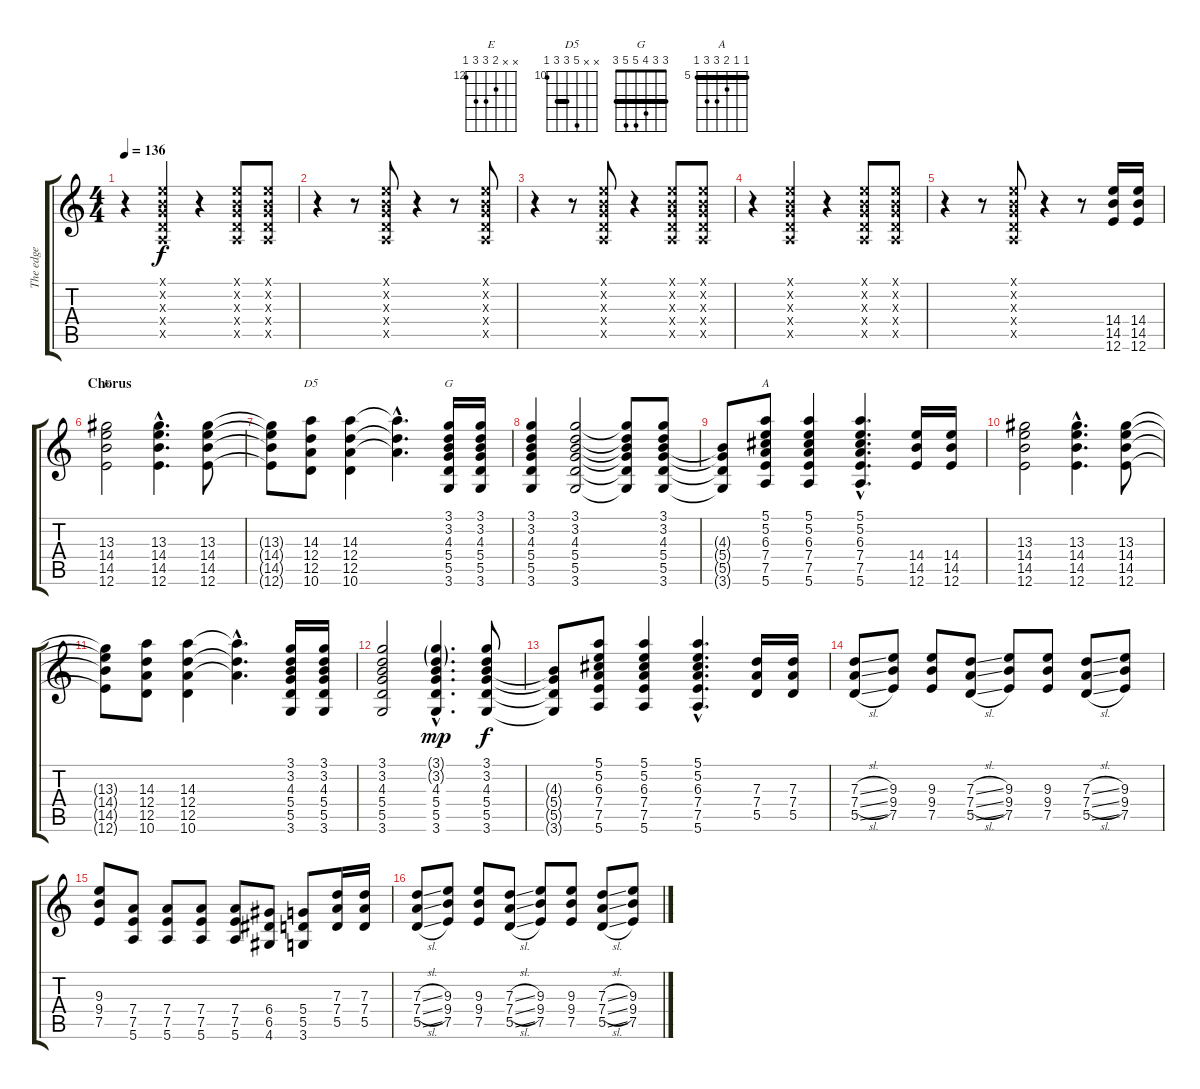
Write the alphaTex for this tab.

\track ("The edge" "The edge") {instrument distortionguitar}
\staff {score tabs}
\tuning (E4 B3 G3 D3 A2 E2) {hide}
\chord ("E" x x 13 14 14 12) {firstfret 12}
\chord ("D5" x x 14 12 12 10) {firstfret 10 barre 12}
\chord ("G" 3 3 4 5 5 3) {barre 3}
\chord ("A" 5 5 6 7 7 5) {firstfret 5 barre 5}
\ts (4 4)
\tempo 136
\clef g2
\ks c
r.4{dy f} (0.1{x} 0.2{x} 0.3{x} 0.4{x} 0.5{x}).4 r.4 (0.1{x} 0.2{x} 0.3{x} 0.4{x} 0.5{x}).8 (0.1{x} 0.2{x} 0.3{x} 0.4{x} 0.5{x}).8 |
r.4 r.8 (0.1{x} 0.2{x} 0.3{x} 0.4{x} 0.5{x}).8 r.4 r.8 (0.1{x} 0.2{x} 0.3{x} 0.4{x} 0.5{x}).8 |
r.4 r.8 (0.1{x} 0.2{x} 0.3{x} 0.4{x} 0.5{x}).8 r.4 (0.1{x} 0.2{x} 0.3{x} 0.4{x} 0.5{x}).8 (0.1{x} 0.2{x} 0.3{x} 0.4{x} 0.5{x}).8 |
r.4 (0.1{x} 0.2{x} 0.3{x} 0.4{x} 0.5{x}).4 r.4 (0.1{x} 0.2{x} 0.3{x} 0.4{x} 0.5{x}).8 (0.1{x} 0.2{x} 0.3{x} 0.4{x} 0.5{x}).8 |
r.4 r.8 (0.1{x} 0.2{x} 0.3{x} 0.4{x} 0.5{x}).8 r.4 r.8 (14.4 14.5 12.6).16 (14.4 14.5 12.6).16 |
\section ("" "Chorus")
(13.3 14.4 14.5 12.6).2{ch "E"} (13.3{hac} 14.4{hac} 14.5{hac} 12.6{hac}).4{d} (13.3 14.4 14.5 12.6).8 |
(13.3{t} 14.4{t} 14.5{t} 12.6{t}).8 (14.3 12.4 12.5 10.6).8{ch "D5"} (14.3 12.4 12.5 10.6).4 (14.3{hac t} 12.4{hac t} 12.5{hac t}).4{d} (3.1 3.2 4.3 5.4 5.5 3.6).16{ch "G"} (3.1 3.2 4.3 5.4 5.5 3.6).16 |
(3.1 3.2 4.3 5.4 5.5 3.6).4 (3.1 3.2 4.3 5.4 5.5 3.6).2 (3.1{t} 3.2{t} 4.3{t} 5.4{t} 5.5{t} 3.6{t}).8 (3.1 3.2 4.3 5.4 5.5 3.6).8 |
(4.3{t} 5.4{t} 5.5{t} 3.6{t}).8 (5.1 5.2 6.3 7.4 7.5 5.6).8{ch "A"} (5.1 5.2 6.3 7.4 7.5 5.6).4 (5.1{hac} 5.2{hac} 6.3{hac} 7.4{hac} 7.5{hac} 5.6{hac}).4{d} (14.4 14.5 12.6).16 (14.4 14.5 12.6).16 |
(13.3 14.4 14.5 12.6).2 (13.3{hac} 14.4{hac} 14.5{hac} 12.6{hac}).4{d} (13.3 14.4 14.5 12.6).8 |
(13.3{t} 14.4{t} 14.5{t} 12.6{t}).8 (14.3 12.4 12.5 10.6).8 (14.3 12.4 12.5 10.6).4 (14.3{hac t} 12.4{hac t} 12.5{hac t}).4{d} (3.1 3.2 4.3 5.4 5.5 3.6).16 (3.1 3.2 4.3 5.4 5.5 3.6).16 |
(3.1 3.2 4.3 5.4 5.5 3.6).2 (3.1{g hac} 3.2{g hac} 4.3{hac} 5.4{hac} 5.5{hac} 3.6{hac}).4{d dy mp} (3.1 3.2 4.3 5.4 5.5 3.6).8{dy f} |
(4.3{t} 5.4{t} 5.5{t} 3.6{t}).8 (5.1 5.2 6.3 7.4 7.5 5.6).8 (5.1 5.2 6.3 7.4 7.5 5.6).4 (5.1{hac} 5.2{hac} 6.3{hac} 7.4{hac} 7.5{hac} 5.6{hac}).4{d} (7.3 7.4 5.5).16 (7.3 7.4 5.5).16 |
(7.3{sl} 7.4{sl} 5.5{sl}).8 (9.3 9.4 7.5).8 (9.3 9.4 7.5).8 (7.3{sl} 7.4{sl} 5.5{sl}).8 (9.3 9.4 7.5).8 (9.3 9.4 7.5).8 (7.3{sl} 7.4{sl} 5.5{sl}).8 (9.3 9.4 7.5).8 |
(9.3 9.4 7.5).8 (7.4 7.5 5.6).8 (7.4 7.5 5.6).8 (7.4 7.5 5.6).8 (7.4 7.5 5.6).8 (6.4 6.5 4.6).8 (5.4 5.5 3.6).8 (7.3 7.4 5.5).16 (7.3 7.4 5.5).16 |
(7.3{sl} 7.4{sl} 5.5{sl}).8 (9.3 9.4 7.5).8 (9.3 9.4 7.5).8 (7.3{sl} 7.4{sl} 5.5{sl}).8 (9.3 9.4 7.5).8 (9.3 9.4 7.5).8 (7.3{sl} 7.4{sl} 5.5{sl}).8 (9.3 9.4 7.5).8
